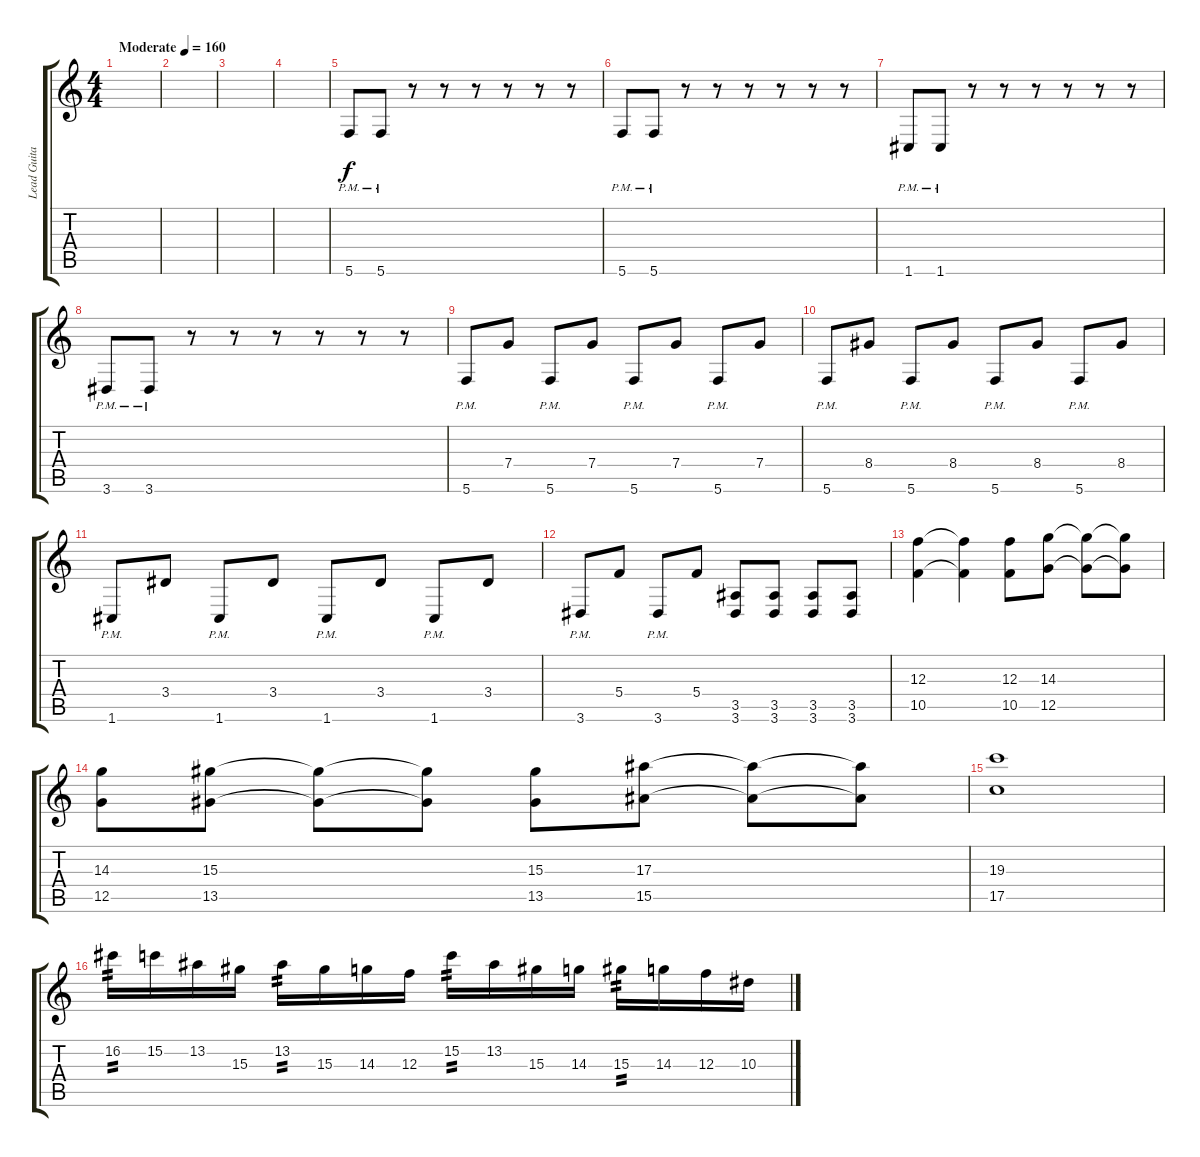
\track ("Lead Guitar" "Lead Guita") {instrument overdrivenguitar}
\staff {score tabs}
\tuning (D4 A3 F3 C3 G2 C2) {hide}
\ts (4 4)
\tempo (160 "Moderate")
\clef g2
\ks c
|
|
|
|
5.6{pm}.8 5.6{pm}.8 r.8 r.8 r.8 r.8 r.8 r.8 |
5.6{pm}.8 5.6{pm}.8 r.8 r.8 r.8 r.8 r.8 r.8 |
1.6{pm}.8 1.6{pm}.8 r.8 r.8 r.8 r.8 r.8 r.8 |
3.6{pm}.8 3.6{pm}.8 r.8 r.8 r.8 r.8 r.8 r.8 |
5.6{pm}.8 7.4.8 5.6{pm}.8 7.4.8 5.6{pm}.8 7.4.8 5.6{pm}.8 7.4.8 |
5.6{pm}.8 8.4.8 5.6{pm}.8 8.4.8 5.6{pm}.8 8.4.8 5.6{pm}.8 8.4.8 |
1.6{pm}.8 3.4.8 1.6{pm}.8 3.4.8 1.6{pm}.8 3.4.8 1.6{pm}.8 3.4.8 |
3.6{pm}.8 5.4.8 3.6{pm}.8 5.4.8 (3.5 3.6).8 (3.5 3.6).8 (3.5 3.6).8 (3.5 3.6).8 |
(12.3 10.5).4 (12.3{t} 10.5{t}).4 (12.3 10.5).8 (14.3 12.5).8 (14.3{t} 12.5{t}).8 (14.3{t} 12.5{t}).8 |
(14.3 12.5).8 (15.3 13.5).8 (15.3{t} 13.5{t}).8 (15.3{t} 13.5{t}).8 (15.3 13.5).8 (17.3 15.5).8 (17.3{t} 15.5{t}).8 (17.3{t} 15.5{t}).8 |
(19.3 17.5).1 |
16.2.16{tp 2} 15.2.16 13.2.16 15.3.16 13.2.16{tp 2} 15.3.16 14.3.16 12.3.16 15.2.16{tp 2} 13.2.16 15.3.16 14.3.16 15.3.16{tp 2} 14.3.16 12.3.16 10.3.16
